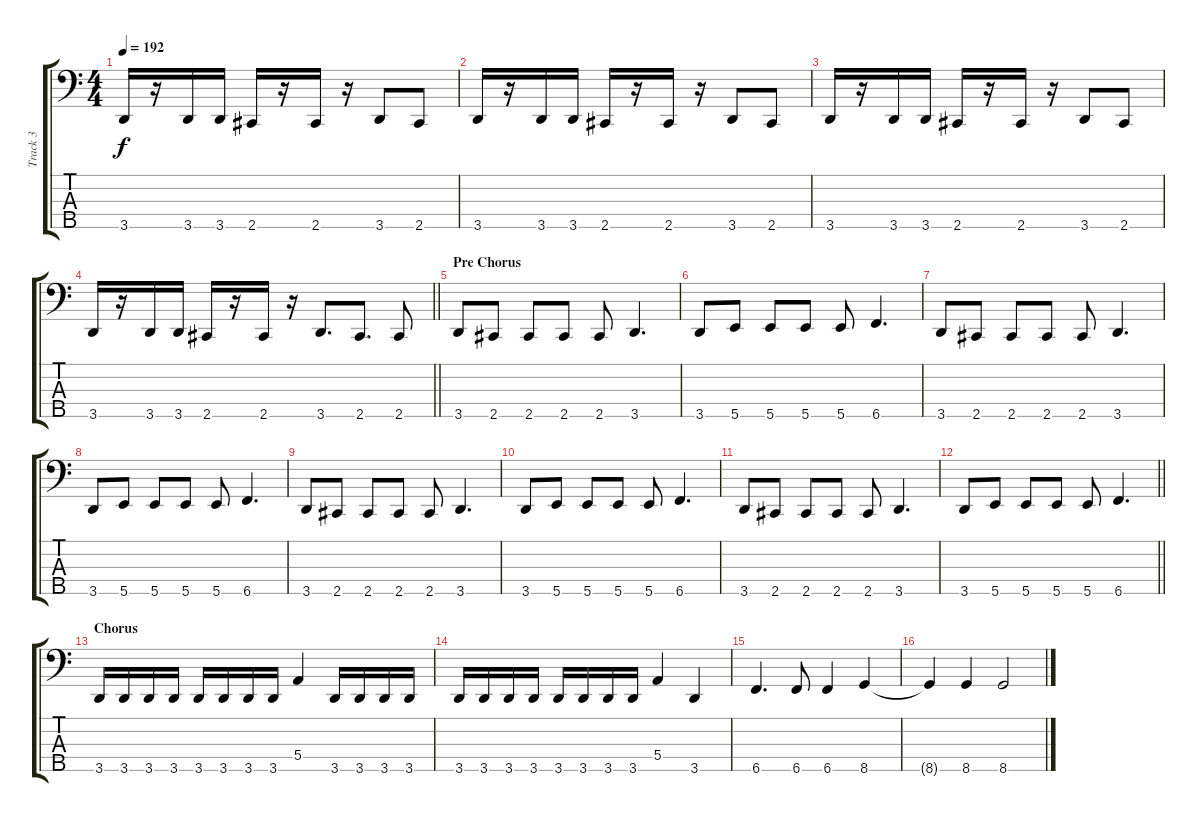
\track ("Track 3" "Track 3") {instrument electricbassfinger}
\staff {score tabs}
\tuning (G2 D2 A1 E1 B0) {hide}
\ts (4 4)
\tempo 192
\clef f4
\ks c
3.5.16{dy f} r.16 3.5.16 3.5.16 2.5.16 r.16 2.5.16 r.16 3.5.8 2.5.8 |
3.5.16 r.16 3.5.16 3.5.16 2.5.16 r.16 2.5.16 r.16 3.5.8 2.5.8 |
3.5.16 r.16 3.5.16 3.5.16 2.5.16 r.16 2.5.16 r.16 3.5.8 2.5.8 |
\barLineRight lightlight
3.5.16 r.16 3.5.16 3.5.16 2.5.16 r.16 2.5.16 r.16 3.5.8{d} 2.5.8{d} 2.5.8 |
\section ("" "Pre Chorus")
3.5.8 2.5.8 2.5.8 2.5.8 2.5.8 3.5.4{d} |
3.5.8 5.5.8 5.5.8 5.5.8 5.5.8 6.5.4{d} |
3.5.8 2.5.8 2.5.8 2.5.8 2.5.8 3.5.4{d} |
3.5.8 5.5.8 5.5.8 5.5.8 5.5.8 6.5.4{d} |
3.5.8 2.5.8 2.5.8 2.5.8 2.5.8 3.5.4{d} |
3.5.8 5.5.8 5.5.8 5.5.8 5.5.8 6.5.4{d} |
3.5.8 2.5.8 2.5.8 2.5.8 2.5.8 3.5.4{d} |
\barLineRight lightlight
3.5.8 5.5.8 5.5.8 5.5.8 5.5.8 6.5.4{d} |
\section ("" "Chorus")
3.5.16 3.5.16 3.5.16 3.5.16 3.5.16 3.5.16 3.5.16 3.5.16 5.4.4 3.5.16 3.5.16 3.5.16 3.5.16 |
3.5.16 3.5.16 3.5.16 3.5.16 3.5.16 3.5.16 3.5.16 3.5.16 5.4.4 3.5.4 |
6.5.4{d} 6.5.8 6.5.4 8.5.4 |
8.5{t}.4 8.5.4 8.5.2
